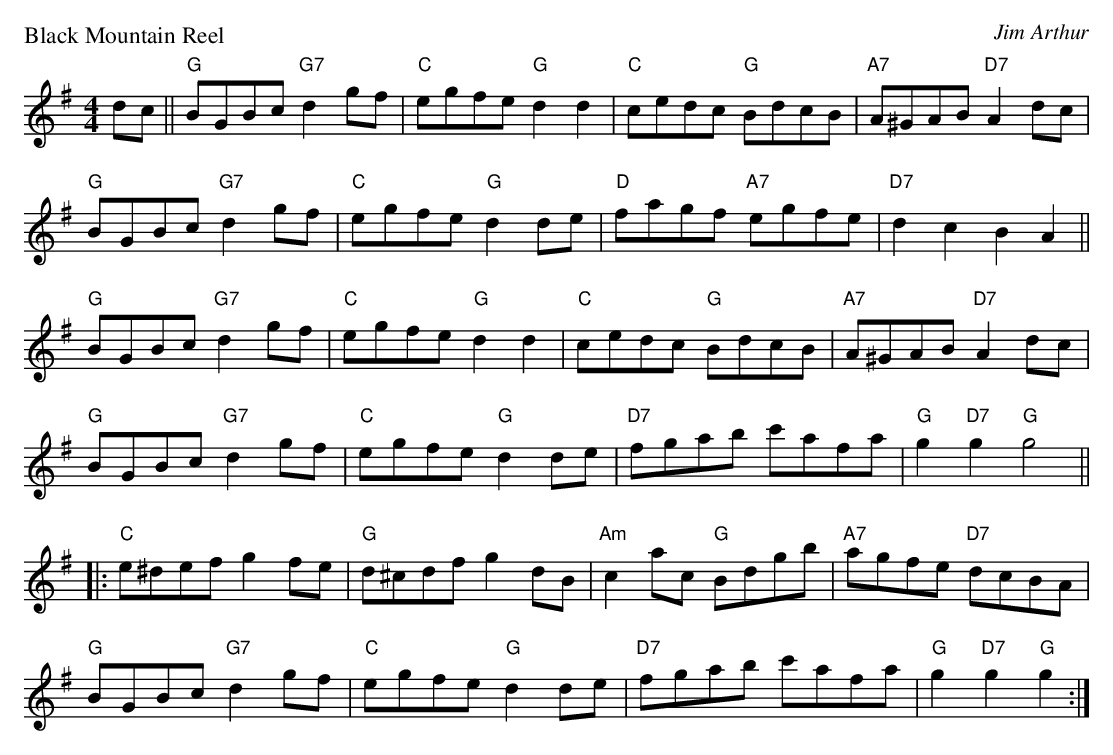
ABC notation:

X:1
P: Black Mountain Reel
C:Jim Arthur
M:4/4
L:1/8
K:G
dc ||\
"G"BGBc"G7"d2gf | "C"egfe "G"d2d2 | "C"cedc "G"BdcB | "A7"A^GAB "D7"A2dc |
"G"BGBc"G7"d2gf | "C"egfe "G"d2de | "D"fagf "A7"egfe | "D7"d2c2B2A2 ||
"G"BGBc"G7"d2gf | "C"egfe "G"d2d2 | "C"cedc "G"BdcB | "A7"A^GAB "D7"A2dc |
"G"BGBc"G7"d2gf | "C"egfe "G"d2de | "D7"fgab c'afa | "G"g2"D7"g2"G"g4 ||
|:\
"C"e^def g2fe | "G"d^cdf g2dB | "Am"c2ac "G"Bdgb | "A7"agfe "D7"dcBA |
"G"BGBc"G7"d2gf | "C"egfe "G"d2de | "D7"fgab c'afa | "G"g2"D7"g2"G"g2 :|
